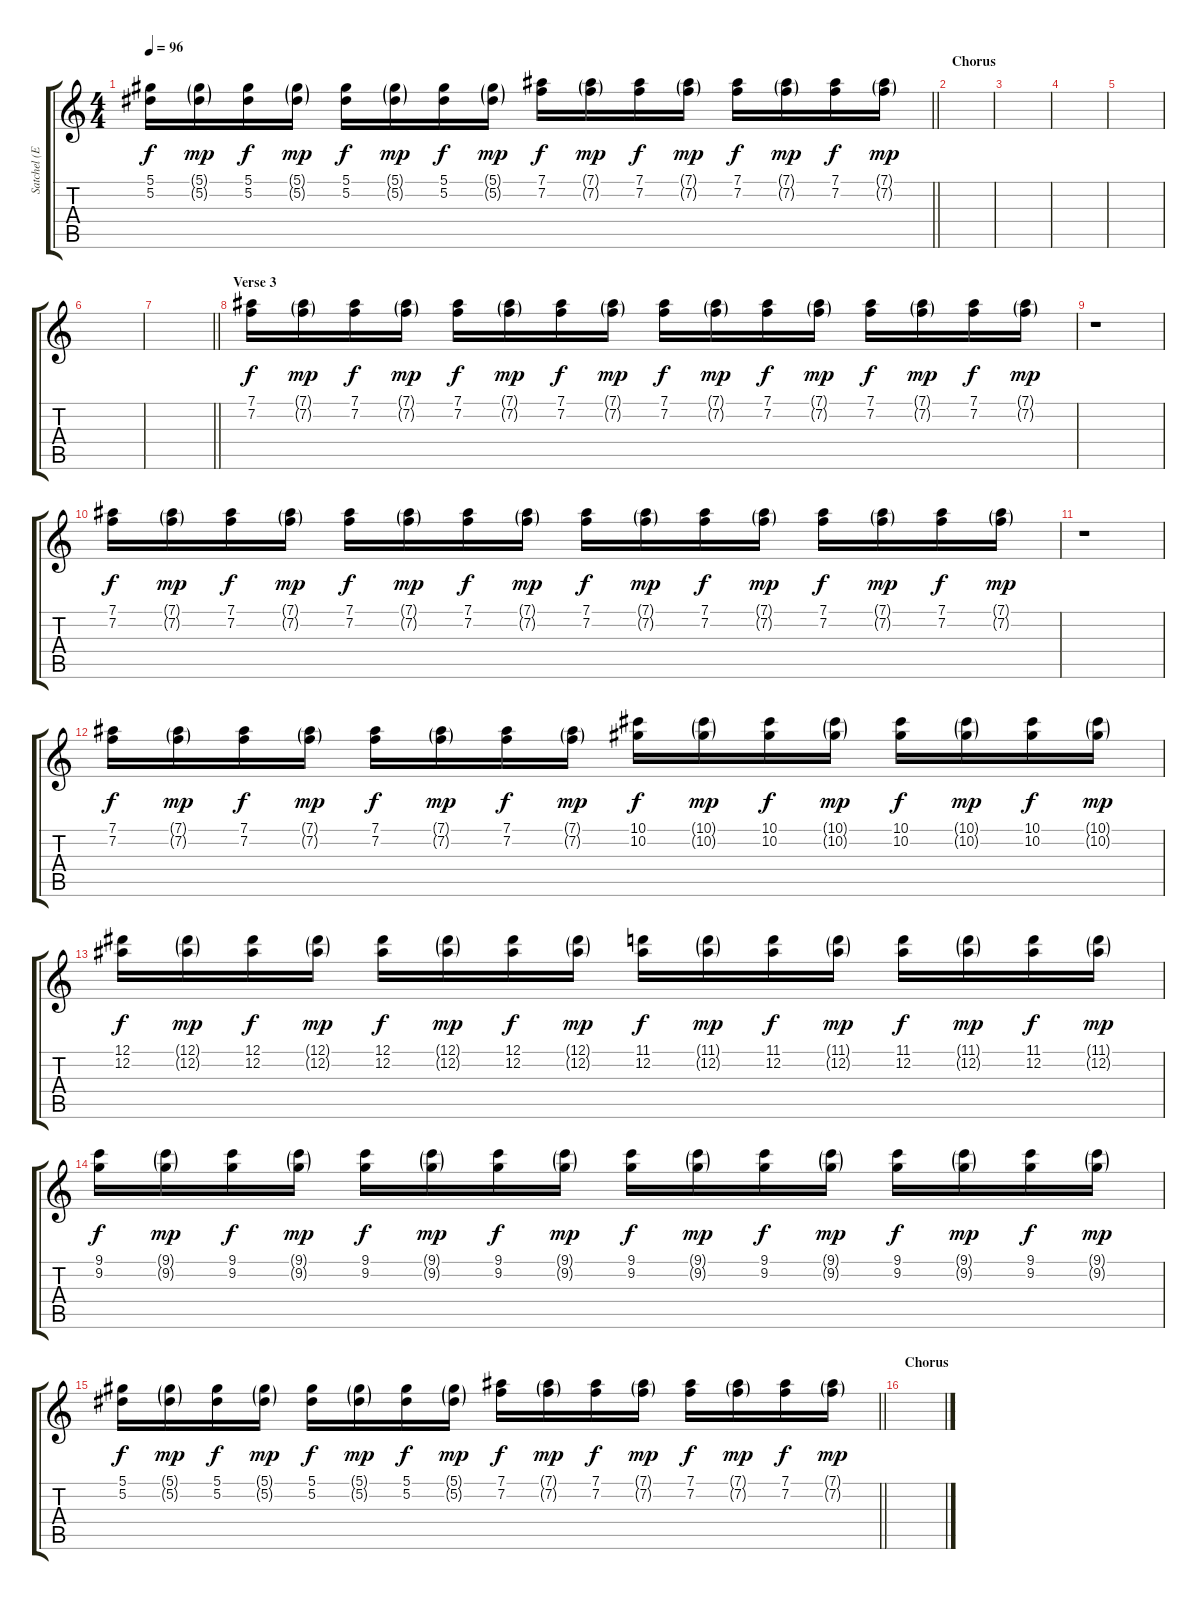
\track ("Satchel (Extra)" "Satchel (E") {instrument electricguitarmuted}
\staff {score tabs}
\tuning (Eb4 Bb3 Gb3 Db3 Ab2 Eb2) {hide}
\ts (4 4)
\tempo 96
\clef g2
\barLineRight lightlight
\ks c
(5.1 5.2).16{dy f volume 8} (5.1{g} 5.2{g}).16{dy mp volume 6 balance 10} (5.1 5.2).16{dy f balance 5} (5.1{g} 5.2{g}).16{dy mp balance 12} (5.1 5.2).16{dy f balance 3} (5.1{g} 5.2{g}).16{dy mp balance 15} (5.1 5.2).16{dy f balance 0} (5.1{g} 5.2{g}).16{dy mp balance 16} (7.1 7.2).16{dy f volume 8} (7.1{g} 7.2{g}).16{dy mp volume 5 balance 10} (7.1 7.2).16{dy f balance 5} (7.1{g} 7.2{g}).16{dy mp balance 12} (7.1 7.2).16{dy f balance 3} (7.1{g} 7.2{g}).16{dy mp balance 15} (7.1 7.2).16{dy f balance 0} (7.1{g} 7.2{g}).16{dy mp balance 16} |
\section ("" "Chorus")
|
|
|
|
|
\barLineRight lightlight
|
\section ("" "Verse 3")
(7.1 7.2).16{dy f volume 8 balance 8} (7.1{g} 7.2{g}).16{dy mp volume 0 balance 10} (7.1 7.2).16{dy f balance 5} (7.1{g} 7.2{g}).16{dy mp balance 12} (7.1 7.2).16{dy f balance 3} (7.1{g} 7.2{g}).16{dy mp balance 15} (7.1 7.2).16{dy f balance 0} (7.1{g} 7.2{g}).16{dy mp balance 16} (7.1 7.2).16{dy f balance 0} (7.1{g} 7.2{g}).16{dy mp balance 16} (7.1 7.2).16{dy f} (7.1{g} 7.2{g}).16{dy mp} (7.1 7.2).16{dy f} (7.1{g} 7.2{g}).16{dy mp} (7.1 7.2).16{dy f} (7.1{g} 7.2{g}).16{dy mp} |
r.1 |
(7.1 7.2).16{dy f volume 8 balance 8} (7.1{g} 7.2{g}).16{dy mp volume 0 balance 10} (7.1 7.2).16{dy f balance 5} (7.1{g} 7.2{g}).16{dy mp balance 12} (7.1 7.2).16{dy f balance 3} (7.1{g} 7.2{g}).16{dy mp balance 15} (7.1 7.2).16{dy f balance 0} (7.1{g} 7.2{g}).16{dy mp balance 16} (7.1 7.2).16{dy f balance 0} (7.1{g} 7.2{g}).16{dy mp balance 16} (7.1 7.2).16{dy f} (7.1{g} 7.2{g}).16{dy mp} (7.1 7.2).16{dy f} (7.1{g} 7.2{g}).16{dy mp} (7.1 7.2).16{dy f} (7.1{g} 7.2{g}).16{dy mp} |
r.1 |
(7.1 7.2).16{dy f volume 8 balance 8} (7.1{g} 7.2{g}).16{dy mp volume 6 balance 10} (7.1 7.2).16{dy f balance 5} (7.1{g} 7.2{g}).16{dy mp balance 12} (7.1 7.2).16{dy f balance 3} (7.1{g} 7.2{g}).16{dy mp balance 15} (7.1 7.2).16{dy f balance 0} (7.1{g} 7.2{g}).16{dy mp balance 16} (10.1 10.2).16{dy f volume 8} (10.1{g} 10.2{g}).16{dy mp volume 5 balance 10} (10.1 10.2).16{dy f balance 5} (10.1{g} 10.2{g}).16{dy mp balance 12} (10.1 10.2).16{dy f balance 3} (10.1{g} 10.2{g}).16{dy mp balance 15} (10.1 10.2).16{dy f balance 0} (10.1{g} 10.2{g}).16{dy mp balance 16} |
(12.1 12.2).16{dy f volume 8 balance 8} (12.1{g} 12.2{g}).16{dy mp volume 6 balance 10} (12.1 12.2).16{dy f balance 5} (12.1{g} 12.2{g}).16{dy mp balance 12} (12.1 12.2).16{dy f balance 3} (12.1{g} 12.2{g}).16{dy mp balance 15} (12.1 12.2).16{dy f balance 0} (12.1{g} 12.2{g}).16{dy mp balance 16} (11.1 12.2).16{dy f volume 8 balance 8} (11.1{g} 12.2{g}).16{dy mp volume 5 balance 10} (11.1 12.2).16{dy f balance 5} (11.1{g} 12.2{g}).16{dy mp balance 12} (11.1 12.2).16{dy f balance 3} (11.1{g} 12.2{g}).16{dy mp balance 15} (11.1 12.2).16{dy f balance 0} (11.1{g} 12.2{g}).16{dy mp balance 16} |
(9.1 9.2).16{dy f volume 9 balance 8} (9.1{g} 9.2{g}).16{dy mp volume 0 balance 10} (9.1 9.2).16{dy f balance 5} (9.1{g} 9.2{g}).16{dy mp balance 12} (9.1 9.2).16{dy f balance 3} (9.1{g} 9.2{g}).16{dy mp balance 15} (9.1 9.2).16{dy f balance 0} (9.1{g} 9.2{g}).16{dy mp balance 16} (9.1 9.2).16{dy f balance 0} (9.1{g} 9.2{g}).16{dy mp balance 16} (9.1 9.2).16{dy f} (9.1{g} 9.2{g}).16{dy mp} (9.1 9.2).16{dy f} (9.1{g} 9.2{g}).16{dy mp} (9.1 9.2).16{dy f} (9.1{g} 9.2{g}).16{dy mp} |
\barLineRight lightlight
(5.1 5.2).16{dy f volume 8 balance 8} (5.1{g} 5.2{g}).16{dy mp volume 6 balance 10} (5.1 5.2).16{dy f balance 5} (5.1{g} 5.2{g}).16{dy mp balance 12} (5.1 5.2).16{dy f balance 3} (5.1{g} 5.2{g}).16{dy mp balance 15} (5.1 5.2).16{dy f balance 0} (5.1{g} 5.2{g}).16{dy mp balance 16} (7.1 7.2).16{dy f volume 8 balance 8} (7.1{g} 7.2{g}).16{dy mp volume 5 balance 10} (7.1 7.2).16{dy f balance 5} (7.1{g} 7.2{g}).16{dy mp balance 12} (7.1 7.2).16{dy f balance 3} (7.1{g} 7.2{g}).16{dy mp balance 15} (7.1 7.2).16{dy f balance 0} (7.1{g} 7.2{g}).16{dy mp balance 16} |
\section ("" "Chorus")
